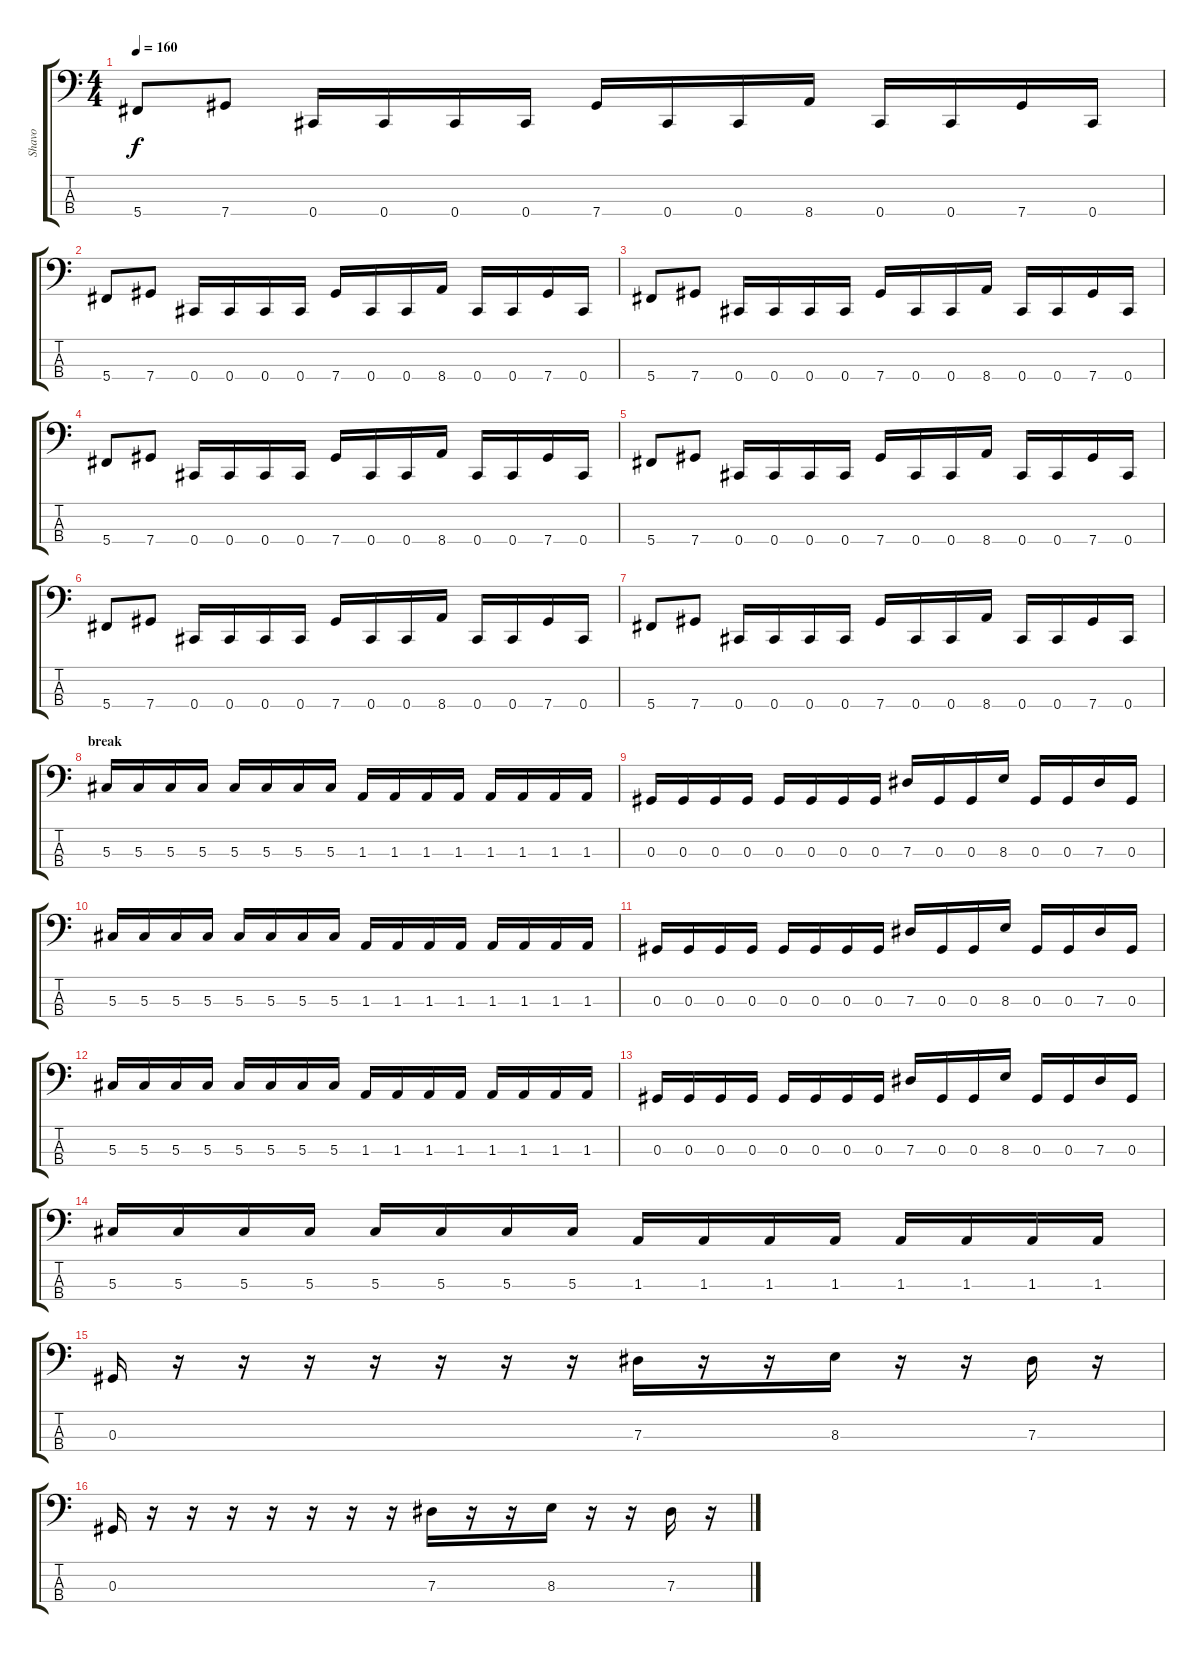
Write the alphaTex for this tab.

\track ("Shavo" "Shavo") {instrument electricbasspick}
\staff {score tabs}
\tuning (Gb2 Db2 Ab1 Db1) {hide}
\ts (4 4)
\tempo 160
\clef f4
\ks c
5.4.8{dy f} 7.4.8 0.4.16 0.4.16 0.4.16 0.4.16 7.4.16 0.4.16 0.4.16 8.4.16 0.4.16 0.4.16 7.4.16 0.4.16 |
5.4.8 7.4.8 0.4.16 0.4.16 0.4.16 0.4.16 7.4.16 0.4.16 0.4.16 8.4.16 0.4.16 0.4.16 7.4.16 0.4.16 |
5.4.8 7.4.8 0.4.16 0.4.16 0.4.16 0.4.16 7.4.16 0.4.16 0.4.16 8.4.16 0.4.16 0.4.16 7.4.16 0.4.16 |
5.4.8 7.4.8 0.4.16 0.4.16 0.4.16 0.4.16 7.4.16 0.4.16 0.4.16 8.4.16 0.4.16 0.4.16 7.4.16 0.4.16 |
5.4.8 7.4.8 0.4.16 0.4.16 0.4.16 0.4.16 7.4.16 0.4.16 0.4.16 8.4.16 0.4.16 0.4.16 7.4.16 0.4.16 |
5.4.8 7.4.8 0.4.16 0.4.16 0.4.16 0.4.16 7.4.16 0.4.16 0.4.16 8.4.16 0.4.16 0.4.16 7.4.16 0.4.16 |
5.4.8 7.4.8 0.4.16 0.4.16 0.4.16 0.4.16 7.4.16 0.4.16 0.4.16 8.4.16 0.4.16 0.4.16 7.4.16 0.4.16 |
\section ("" "break")
5.3.16 5.3.16 5.3.16 5.3.16 5.3.16 5.3.16 5.3.16 5.3.16 1.3.16 1.3.16 1.3.16 1.3.16 1.3.16 1.3.16 1.3.16 1.3.16 |
0.3.16 0.3.16 0.3.16 0.3.16 0.3.16 0.3.16 0.3.16 0.3.16 7.3.16 0.3.16 0.3.16 8.3.16 0.3.16 0.3.16 7.3.16 0.3.16 |
5.3.16 5.3.16 5.3.16 5.3.16 5.3.16 5.3.16 5.3.16 5.3.16 1.3.16 1.3.16 1.3.16 1.3.16 1.3.16 1.3.16 1.3.16 1.3.16 |
0.3.16 0.3.16 0.3.16 0.3.16 0.3.16 0.3.16 0.3.16 0.3.16 7.3.16 0.3.16 0.3.16 8.3.16 0.3.16 0.3.16 7.3.16 0.3.16 |
5.3.16 5.3.16 5.3.16 5.3.16 5.3.16 5.3.16 5.3.16 5.3.16 1.3.16 1.3.16 1.3.16 1.3.16 1.3.16 1.3.16 1.3.16 1.3.16 |
0.3.16 0.3.16 0.3.16 0.3.16 0.3.16 0.3.16 0.3.16 0.3.16 7.3.16 0.3.16 0.3.16 8.3.16 0.3.16 0.3.16 7.3.16 0.3.16 |
5.3.16 5.3.16 5.3.16 5.3.16 5.3.16 5.3.16 5.3.16 5.3.16 1.3.16 1.3.16 1.3.16 1.3.16 1.3.16 1.3.16 1.3.16 1.3.16 |
0.3.16 r.16 r.16 r.16 r.16 r.16 r.16 r.16 7.3.16 r.16 r.16 8.3.16 r.16 r.16 7.3.16 r.16 |
0.3.16 r.16 r.16 r.16 r.16 r.16 r.16 r.16 7.3.16 r.16 r.16 8.3.16 r.16 r.16 7.3.16 r.16
